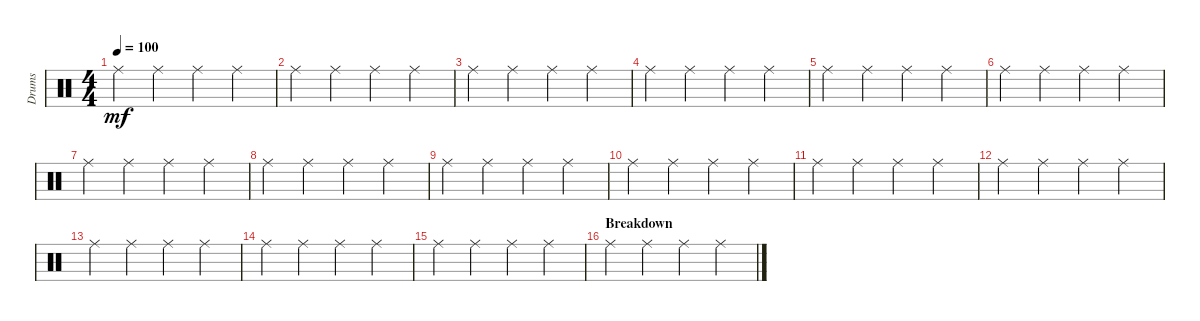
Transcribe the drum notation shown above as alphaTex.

\defaultSystemsLayout 4
\bracketExtendMode groupsimilarinstruments
\multiBarRest
\otherSystemsTrackNameOrientation horizontal
\track ("Drumkit" "Drums") {instrument percussion}
\staff {score}
\articulation defaults
\ts (4 4)
\tempo 100
\clef neutral
\ks c "Ride (middle)".4{dy mf beam Down} "Ride (middle)".4{beam Down} "Ride (middle)".4{beam Down} "Ride (middle)".4{beam Down}
|
"Ride (middle)".4{beam Down} "Ride (middle)".4{beam Down} "Ride (middle)".4{beam Down} "Ride (middle)".4{beam Down} |
"Ride (middle)".4{beam Down} "Ride (middle)".4{beam Down} "Ride (middle)".4{beam Down} "Ride (middle)".4{beam Down} |
"Ride (middle)".4{beam Down} "Ride (middle)".4{beam Down} "Ride (middle)".4{beam Down} "Ride (middle)".4{beam Down} |
"Ride (middle)".4{beam Down} "Ride (middle)".4{beam Down} "Ride (middle)".4{beam Down} "Ride (middle)".4{beam Down} |
"Ride (middle)".4{beam Down} "Ride (middle)".4{beam Down} "Ride (middle)".4{beam Down} "Ride (middle)".4{beam Down} |
"Ride (middle)".4{beam Down} "Ride (middle)".4{beam Down} "Ride (middle)".4{beam Down} "Ride (middle)".4{beam Down} |
"Ride (middle)".4{beam Down} "Ride (middle)".4{beam Down} "Ride (middle)".4{beam Down} "Ride (middle)".4{beam Down} |
"Ride (middle)".4{beam Down} "Ride (middle)".4{beam Down} "Ride (middle)".4{beam Down} "Ride (middle)".4{beam Down} |
"Ride (middle)".4{beam Down} "Ride (middle)".4{beam Down} "Ride (middle)".4{beam Down} "Ride (middle)".4{beam Down} |
"Ride (middle)".4{beam Down} "Ride (middle)".4{beam Down} "Ride (middle)".4{beam Down} "Ride (middle)".4{beam Down} |
"Ride (middle)".4{beam Down} "Ride (middle)".4{beam Down} "Ride (middle)".4{beam Down} "Ride (middle)".4{beam Down} |
"Ride (middle)".4{beam Down} "Ride (middle)".4{beam Down} "Ride (middle)".4{beam Down} "Ride (middle)".4{beam Down} |
"Ride (middle)".4{beam Down} "Ride (middle)".4{beam Down} "Ride (middle)".4{beam Down} "Ride (middle)".4{beam Down} |
"Ride (middle)".4{beam Down} "Ride (middle)".4{beam Down} "Ride (middle)".4{beam Down} "Ride (middle)".4{beam Down} |
\section ("" "Breakdown")
"Ride (middle)".4{beam Down} "Ride (middle)".4{beam Down} "Ride (middle)".4{beam Down} "Ride (middle)".4{beam Down}
